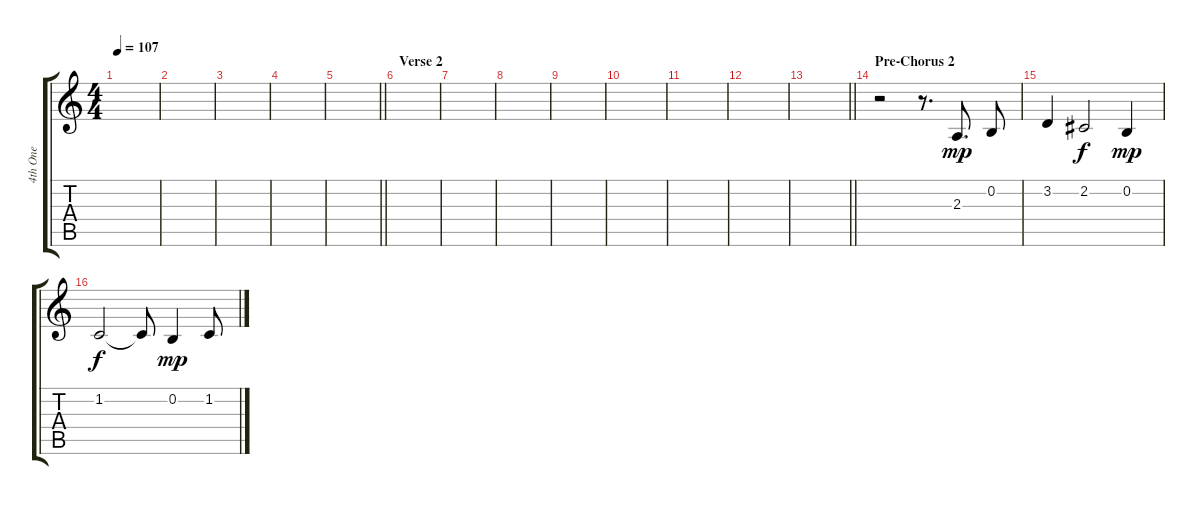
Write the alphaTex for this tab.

\track ("4th One" "4th One") {instrument cello}
\staff {score tabs}
\tuning (E4 B3 G3 D3 A2 E2) {hide}
\ts (4 4)
\tempo 107
\clef g2
\ks c
|
|
|
|
\barLineRight lightlight
|
\section ("" "Verse 2")
|
|
|
|
|
|
|
\barLineRight lightlight
|
\section ("" "Pre-Chorus 2")
r.2 r.8{d} 2.3.8{d dy mp} 0.2.8 |
3.2.4 2.2.2{dy f} 0.2.4{dy mp} |
1.2.2{dy f} 1.2{t}.8 0.2.4{dy mp} 1.2.8
